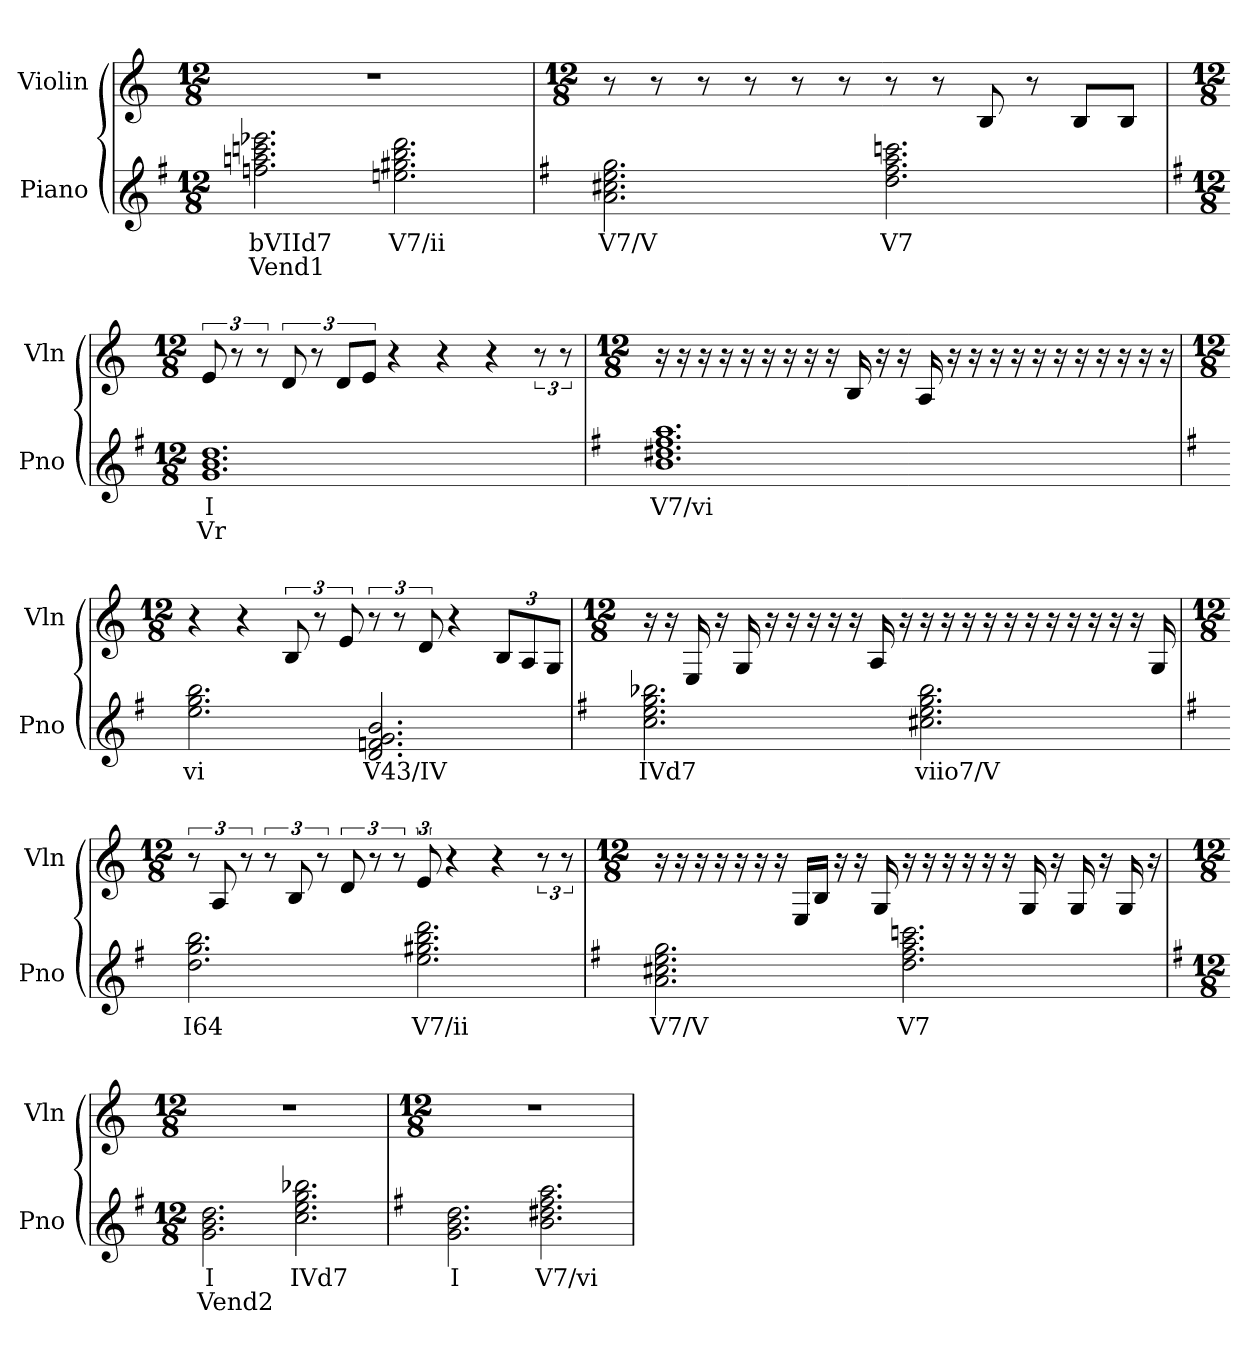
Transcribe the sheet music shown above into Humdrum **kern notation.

**kern	**text	**text	**kern
*part2	*part2	*part2	*part1
*staff2	*staff2	*staff2	*staff1
*I"Piano	*	*	*I"Violin
*I'Pno	*	*	*I'Vln
*k[f#]	*	*	*
*G:	*	*	*
*M12/8	*	*	*M12/8
=	=	=	=
2.ffn 2.aan 2.cccn 2.eee-X	bVIId7	Vend1	1.r
2.een 2.gg#X 2.bb 2.ddd	V7/ii	.	.
=	=	=	=
*k[f#]	*	*	*
*G:	*	*	*
*	*	*	*M12/8
2.a 2.cc#X 2.ee 2.gg	V7/V	.	8r
.	.	.	8r
.	.	.	8r
.	.	.	8r
.	.	.	8r
.	.	.	8r
2.dd 2.ff# 2.aa 2.cccn	V7	.	8r
.	.	.	8r
.	.	.	8B
.	.	.	8r
.	.	.	8BL
.	.	.	8BJ
=	=	=	=
*k[f#]	*	*	*
*G:	*	*	*
*M12/8	*	*	*M12/8
1.g 1.b 1.dd	I	Vr	12e
.	.	.	12r
.	.	.	12r
.	.	.	12d
.	.	.	12r
.	.	.	12dL
.	.	.	12eJ
.	.	.	4r
.	.	.	4r
.	.	.	4r
.	.	.	12r
.	.	.	12r
=	=	=	=
*k[f#]	*	*	*
*G:	*	*	*
*	*	*	*M12/8
1.b 1.dd#X 1.ff# 1.aa	V7/vi	.	16r
.	.	.	16r
.	.	.	16r
.	.	.	16r
.	.	.	16r
.	.	.	16r
.	.	.	16r
.	.	.	16r
.	.	.	16r
.	.	.	16B
.	.	.	16r
.	.	.	16r
.	.	.	16A
.	.	.	16r
.	.	.	16r
.	.	.	16r
.	.	.	16r
.	.	.	16r
.	.	.	16r
.	.	.	16r
.	.	.	16r
.	.	.	16r
.	.	.	16r
.	.	.	16r
=	=	=	=
*k[f#]	*	*	*
*G:	*	*	*
*	*	*	*M12/8
2.ee 2.gg 2.bb	vi	.	4r
.	.	.	4r
.	.	.	12B
.	.	.	12r
.	.	.	12e
2.d 2.fn 2.g 2.b	V43/IV	.	12r
.	.	.	12r
.	.	.	12d
.	.	.	4r
.	.	.	12BL
.	.	.	12A
.	.	.	12GJ
=	=	=	=
*k[f#]	*	*	*
*G:	*	*	*
*	*	*	*M12/8
2.cc 2.ee 2.gg 2.bb-X	IVd7	.	16r
.	.	.	16r
.	.	.	16E
.	.	.	16r
.	.	.	16G
.	.	.	16r
.	.	.	16r
.	.	.	16r
.	.	.	16r
.	.	.	16r
.	.	.	16A
.	.	.	16r
2.cc#X 2.ee 2.gg 2.bb-	viio7/V	.	16r
.	.	.	16r
.	.	.	16r
.	.	.	16r
.	.	.	16r
.	.	.	16r
.	.	.	16r
.	.	.	16r
.	.	.	16r
.	.	.	16r
.	.	.	16r
.	.	.	16G
=	=	=	=
*k[f#]	*	*	*
*G:	*	*	*
*	*	*	*M12/8
2.dd 2.gg 2.bb	I64	.	12r
.	.	.	12A
.	.	.	12r
.	.	.	12r
.	.	.	12B
.	.	.	12r
.	.	.	12d
.	.	.	12r
.	.	.	12r
2.ee 2.gg#X 2.bb 2.ddd	V7/ii	.	12e
.	.	.	4r
.	.	.	4r
.	.	.	12r
.	.	.	12r
=	=	=	=
*k[f#]	*	*	*
*G:	*	*	*
*	*	*	*M12/8
2.a 2.cc#X 2.ee 2.gg	V7/V	.	16r
.	.	.	16r
.	.	.	16r
.	.	.	16r
.	.	.	16r
.	.	.	16r
.	.	.	16r
.	.	.	16ELL
.	.	.	16BJJ
.	.	.	16r
.	.	.	16r
.	.	.	16G
2.dd 2.ff# 2.aa 2.cccn	V7	.	16r
.	.	.	16r
.	.	.	16r
.	.	.	16r
.	.	.	16r
.	.	.	16r
.	.	.	16G
.	.	.	16r
.	.	.	16G
.	.	.	16r
.	.	.	16G
.	.	.	16r
=	=	=	=
*k[f#]	*	*	*
*G:	*	*	*
*M12/8	*	*	*M12/8
2.g 2.b 2.dd	I	Vend2	1.r
2.cc 2.ee 2.gg 2.bb-X	IVd7	.	.
=	=	=	=
*k[f#]	*	*	*
*G:	*	*	*
*	*	*	*M12/8
2.g 2.b 2.dd	I	.	1.r
2.b 2.dd#X 2.ff# 2.aa	V7/vi	.	.
=	=	=	=
*-	*-	*-	*-
